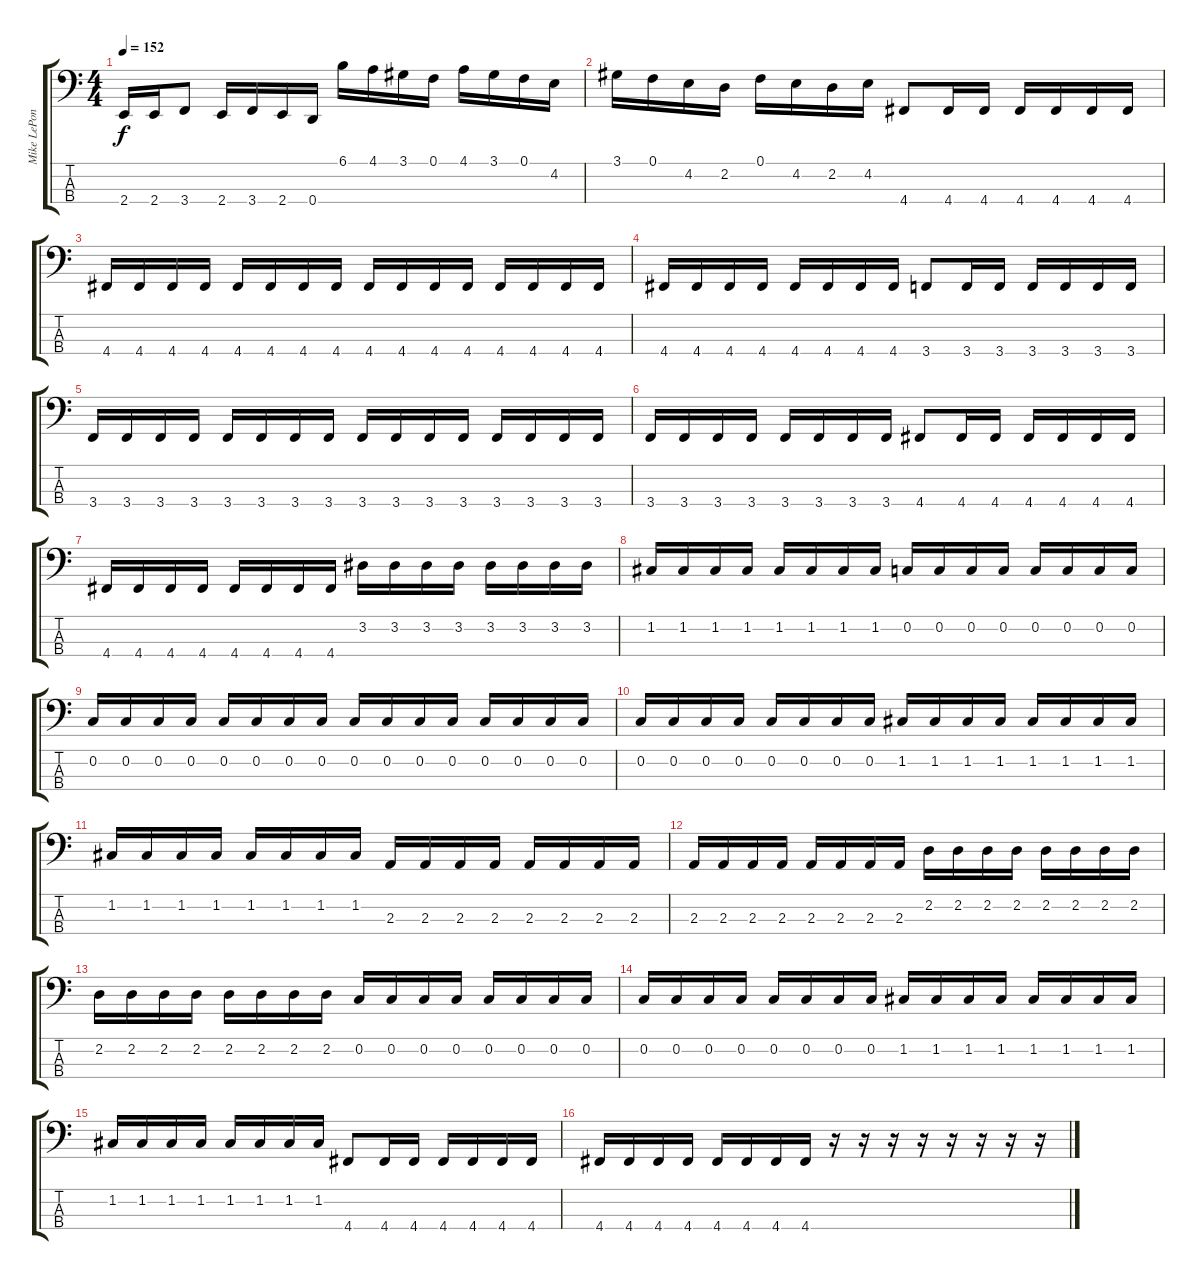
\track ("Mike LePond" "Mike LePon") {instrument electricbassfinger}
\staff {score tabs}
\tuning (F2 C2 G1 D1) {hide}
\ts (4 4)
\tempo 152
\clef f4
\ks c
2.4.16{dy f} 2.4.16 3.4.8 2.4.16 3.4.16 2.4.16 0.4.16 6.1.16 4.1.16 3.1.16 0.1.16 4.1.16 3.1.16 0.1.16 4.2.16 |
3.1.16 0.1.16 4.2.16 2.2.16 0.1.16 4.2.16 2.2.16 4.2.16 4.4.8 4.4.16 4.4.16 4.4.16 4.4.16 4.4.16 4.4.16 |
4.4.16 4.4.16 4.4.16 4.4.16 4.4.16 4.4.16 4.4.16 4.4.16 4.4.16 4.4.16 4.4.16 4.4.16 4.4.16 4.4.16 4.4.16 4.4.16 |
4.4.16 4.4.16 4.4.16 4.4.16 4.4.16 4.4.16 4.4.16 4.4.16 3.4.8 3.4.16 3.4.16 3.4.16 3.4.16 3.4.16 3.4.16 |
3.4.16 3.4.16 3.4.16 3.4.16 3.4.16 3.4.16 3.4.16 3.4.16 3.4.16 3.4.16 3.4.16 3.4.16 3.4.16 3.4.16 3.4.16 3.4.16 |
3.4.16 3.4.16 3.4.16 3.4.16 3.4.16 3.4.16 3.4.16 3.4.16 4.4.8 4.4.16 4.4.16 4.4.16 4.4.16 4.4.16 4.4.16 |
4.4.16 4.4.16 4.4.16 4.4.16 4.4.16 4.4.16 4.4.16 4.4.16 3.2.16 3.2.16 3.2.16 3.2.16 3.2.16 3.2.16 3.2.16 3.2.16 |
1.2.16 1.2.16 1.2.16 1.2.16 1.2.16 1.2.16 1.2.16 1.2.16 0.2.16 0.2.16 0.2.16 0.2.16 0.2.16 0.2.16 0.2.16 0.2.16 |
0.2.16 0.2.16 0.2.16 0.2.16 0.2.16 0.2.16 0.2.16 0.2.16 0.2.16 0.2.16 0.2.16 0.2.16 0.2.16 0.2.16 0.2.16 0.2.16 |
0.2.16 0.2.16 0.2.16 0.2.16 0.2.16 0.2.16 0.2.16 0.2.16 1.2.16 1.2.16 1.2.16 1.2.16 1.2.16 1.2.16 1.2.16 1.2.16 |
1.2.16 1.2.16 1.2.16 1.2.16 1.2.16 1.2.16 1.2.16 1.2.16 2.3.16 2.3.16 2.3.16 2.3.16 2.3.16 2.3.16 2.3.16 2.3.16 |
2.3.16 2.3.16 2.3.16 2.3.16 2.3.16 2.3.16 2.3.16 2.3.16 2.2.16 2.2.16 2.2.16 2.2.16 2.2.16 2.2.16 2.2.16 2.2.16 |
2.2.16 2.2.16 2.2.16 2.2.16 2.2.16 2.2.16 2.2.16 2.2.16 0.2.16 0.2.16 0.2.16 0.2.16 0.2.16 0.2.16 0.2.16 0.2.16 |
0.2.16 0.2.16 0.2.16 0.2.16 0.2.16 0.2.16 0.2.16 0.2.16 1.2.16 1.2.16 1.2.16 1.2.16 1.2.16 1.2.16 1.2.16 1.2.16 |
1.2.16 1.2.16 1.2.16 1.2.16 1.2.16 1.2.16 1.2.16 1.2.16 4.4.8 4.4.16 4.4.16 4.4.16 4.4.16 4.4.16 4.4.16 |
4.4.16 4.4.16 4.4.16 4.4.16 4.4.16 4.4.16 4.4.16 4.4.16 r.16 r.16 r.16 r.16 r.16 r.16 r.16 r.16
